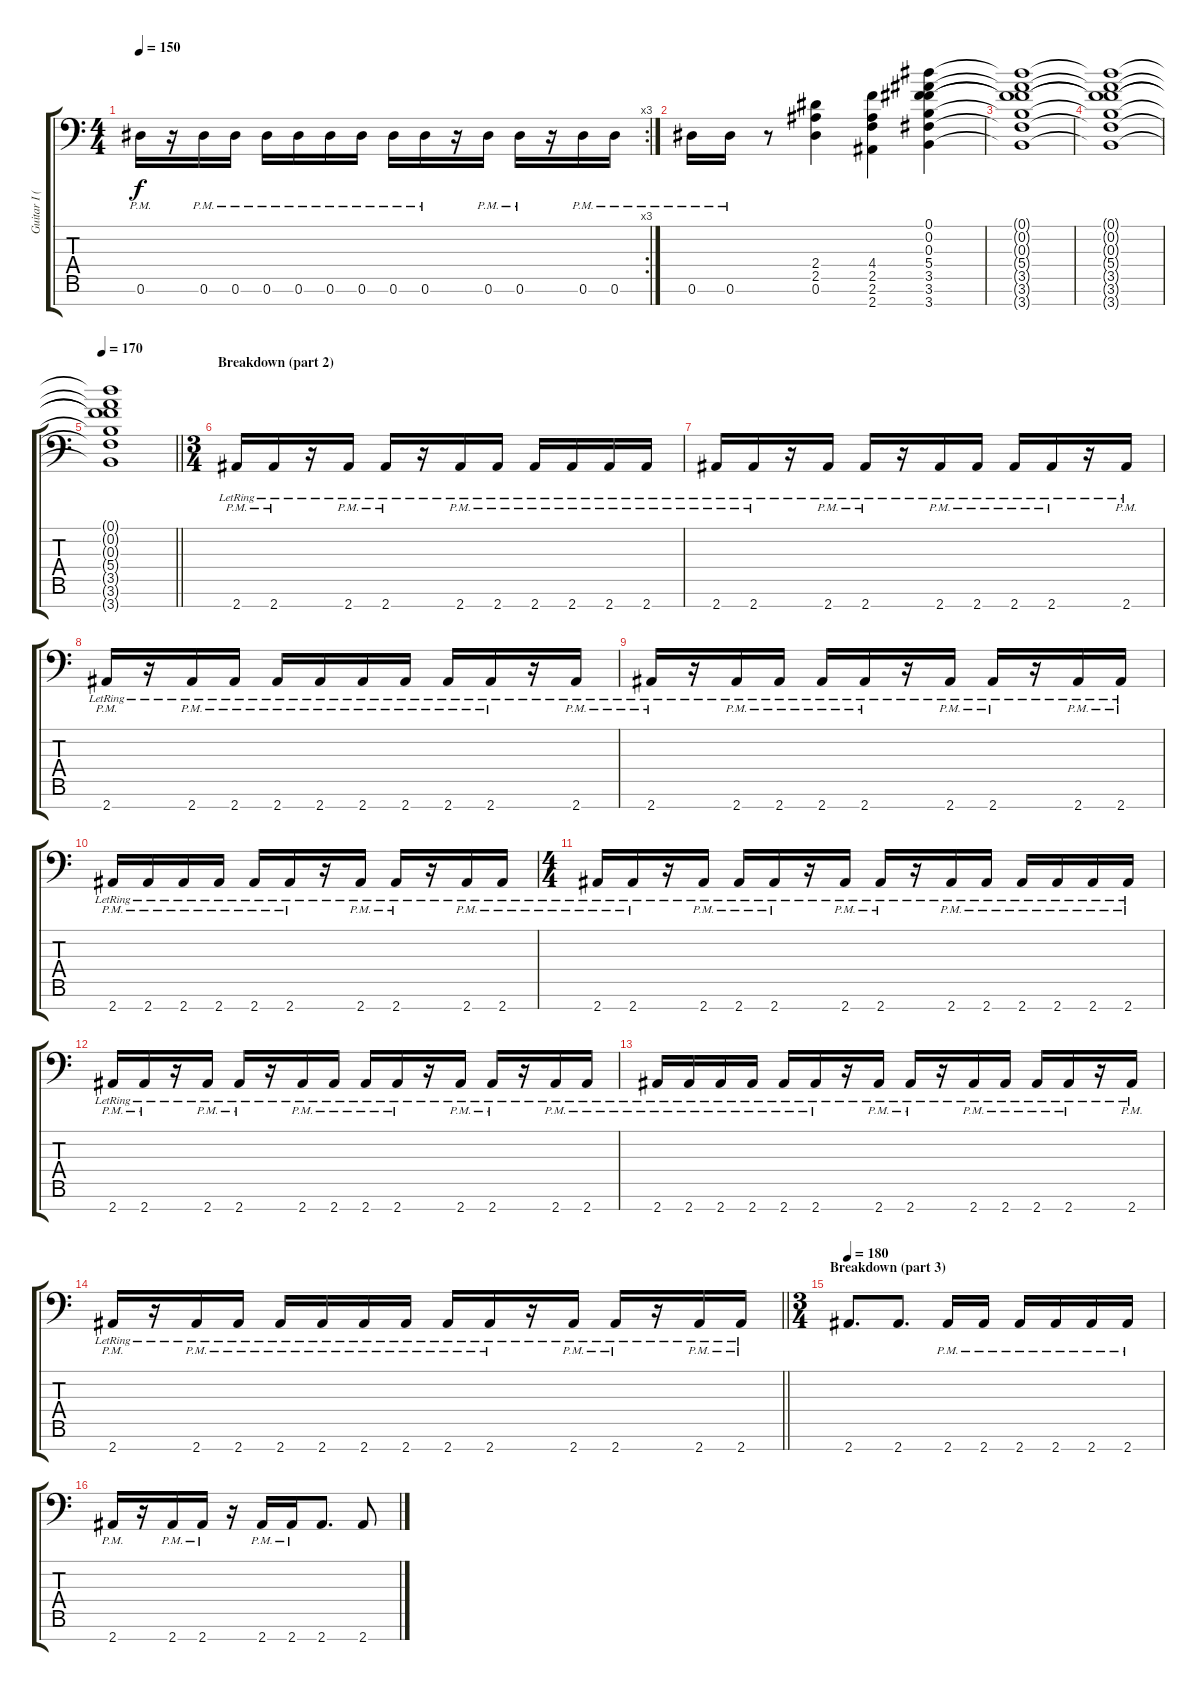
\track ("Guitar I (Left)" "Guitar I (") {instrument overdrivenguitar}
\staff {score tabs}
\tuning (Eb4 Bb3 Gb3 Db3 Ab2 Eb2 Ab1) {hide}
\rc 3
\ts (4 4)
\tempo 150
\clef f4
\ks c
0.6{pm}.16{dy f} r.16 0.6{pm}.16 0.6{pm}.16 0.6{pm}.16 0.6{pm}.16 0.6{pm}.16 0.6{pm}.16 0.6{pm}.16 0.6{pm}.16 r.16 0.6{pm}.16 0.6{pm}.16 r.16 0.6{pm}.16 0.6{pm}.16 |
0.6{pm}.16 0.6{pm}.16 r.8 (2.4 2.5 0.6).4 (4.4 2.5 2.6 2.7).4 (0.1 0.2 0.3 5.4 3.5 3.6 3.7).4 |
(0.1{t} 0.2{t} 0.3{t} 5.4{t} 3.5{t} 3.6{t} 3.7{t}).1 |
(0.1{t} 0.2{t} 0.3{t} 5.4{t} 3.5{t} 3.6{t} 3.7{t}).1 |
\tempo 170
\barLineRight lightlight
(0.1{t} 0.2{t} 0.3{t} 5.4{t} 3.5{t} 3.6{t} 3.7{t}).1 |
\ts (3 4)
\section ("" "Breakdown (part 2)")
2.7{pm lr}.16 2.7{pm lr}.16 r.16 2.7{pm lr}.16 2.7{pm lr}.16 r.16 2.7{pm lr}.16 2.7{pm lr}.16 2.7{pm lr}.16 2.7{pm lr}.16 2.7{pm lr}.16 2.7{pm lr}.16 |
2.7{pm lr}.16 2.7{pm lr}.16 r.16 2.7{pm lr}.16 2.7{pm lr}.16 r.16 2.7{pm lr}.16 2.7{pm lr}.16 2.7{pm lr}.16 2.7{pm lr}.16 r.16 2.7{pm lr}.16 |
2.7{pm lr}.16 r.16 2.7{pm lr}.16 2.7{pm lr}.16 2.7{pm lr}.16 2.7{pm lr}.16 2.7{pm lr}.16 2.7{pm lr}.16 2.7{pm lr}.16 2.7{pm lr}.16 r.16 2.7{pm lr}.16 |
2.7{pm lr}.16 r.16 2.7{pm lr}.16 2.7{pm lr}.16 2.7{pm lr}.16 2.7{pm lr}.16 r.16 2.7{pm lr}.16 2.7{pm lr}.16 r.16 2.7{pm lr}.16 2.7{pm lr}.16 |
2.7{pm lr}.16 2.7{pm lr}.16 2.7{pm lr}.16 2.7{pm lr}.16 2.7{pm lr}.16 2.7{pm lr}.16 r.16 2.7{pm lr}.16 2.7{pm lr}.16 r.16 2.7{pm lr}.16 2.7{pm lr}.16 |
\ts (4 4)
2.7{pm lr}.16 2.7{pm lr}.16 r.16 2.7{pm lr}.16 2.7{pm lr}.16 2.7{pm lr}.16 r.16 2.7{pm lr}.16 2.7{pm lr}.16 r.16 2.7{pm lr}.16 2.7{pm lr}.16 2.7{pm lr}.16 2.7{pm lr}.16 2.7{pm lr}.16 2.7{pm lr}.16 |
2.7{pm lr}.16 2.7{pm lr}.16 r.16 2.7{pm lr}.16 2.7{pm lr}.16 r.16 2.7{pm lr}.16 2.7{pm lr}.16 2.7{pm lr}.16 2.7{pm lr}.16 r.16 2.7{pm lr}.16 2.7{pm lr}.16 r.16 2.7{pm lr}.16 2.7{pm lr}.16 |
2.7{pm lr}.16 2.7{pm lr}.16 2.7{pm lr}.16 2.7{pm lr}.16 2.7{pm lr}.16 2.7{pm lr}.16 r.16 2.7{pm lr}.16 2.7{pm lr}.16 r.16 2.7{pm lr}.16 2.7{pm lr}.16 2.7{pm lr}.16 2.7{pm lr}.16 r.16 2.7{pm lr}.16 |
\barLineRight lightlight
2.7{pm lr}.16 r.16 2.7{pm lr}.16 2.7{pm lr}.16 2.7{pm lr}.16 2.7{pm lr}.16 2.7{pm lr}.16 2.7{pm lr}.16 2.7{pm lr}.16 2.7{pm lr}.16 r.16 2.7{pm lr}.16 2.7{pm lr}.16 r.16 2.7{pm lr}.16 2.7{pm lr}.16 |
\ts (3 4)
\section ("" "Breakdown (part 3)")
\tempo 180
2.7.8{d} 2.7.8{d} 2.7{pm}.16 2.7{pm}.16 2.7{pm}.16 2.7{pm}.16 2.7{pm}.16 2.7{pm}.16 |
2.7{pm}.16 r.16 2.7{pm}.16 2.7{pm}.16 r.16 2.7{pm}.16 2.7{pm}.16 2.7.8{d} 2.7.8
